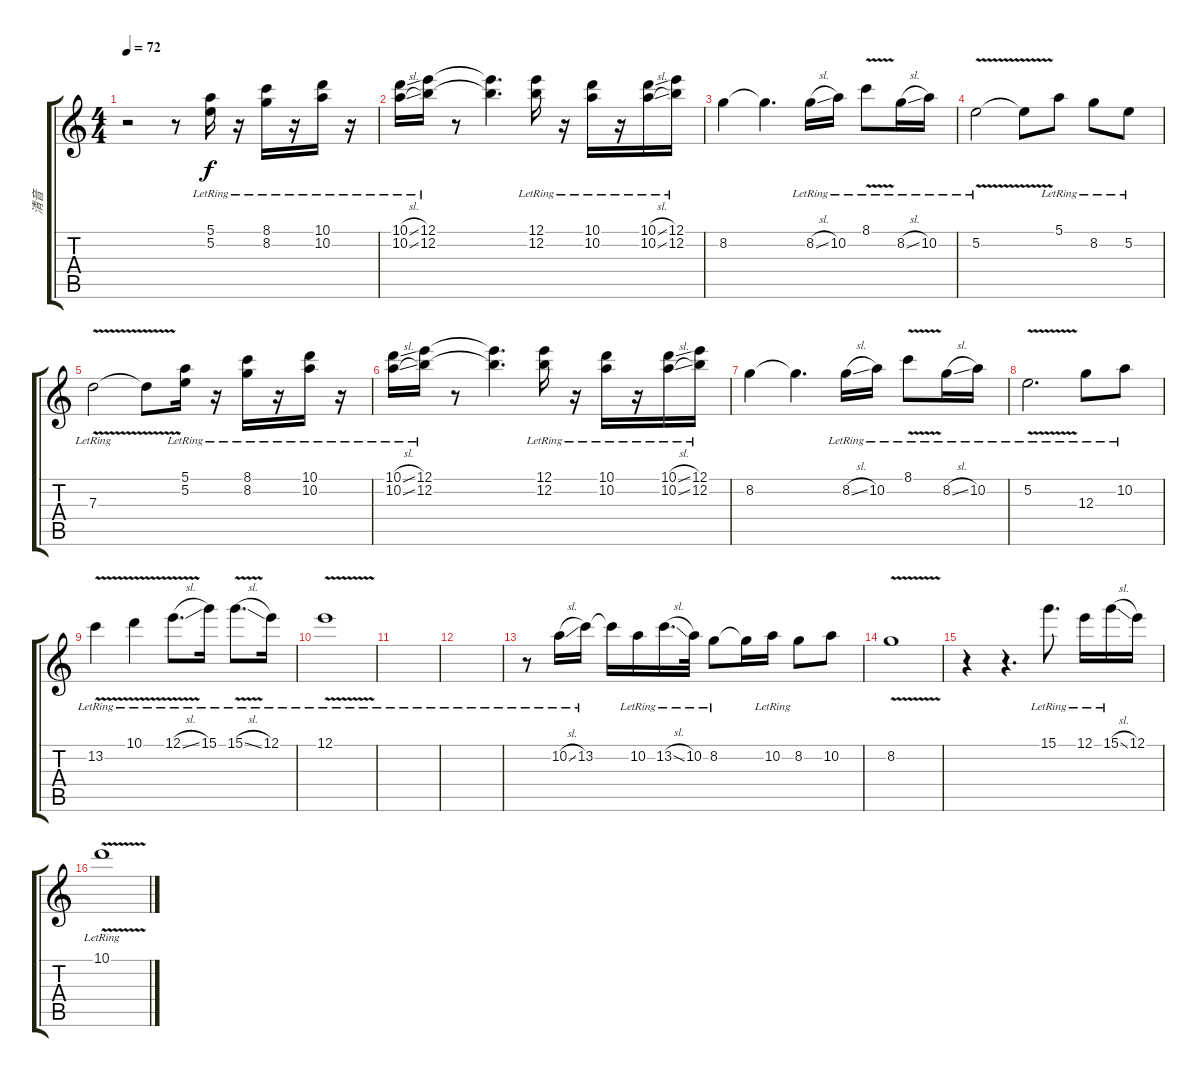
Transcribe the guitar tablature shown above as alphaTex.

\track ("清音" "清音") {instrument electricguitarclean}
\staff {score tabs}
\tuning (E4 B3 G3 D3 A2 E2) {hide}
\ts (4 4)
\tempo 72
\clef g2
\ks c
r.2{dy f} r.8 (5.1{lr} 5.2{lr}).16 r.16 (8.1{lr} 8.2{lr}).16 r.16 (10.1{lr} 10.2{lr}).16 r.16 |
(10.1{sl lr} 10.2{sl}).16 (12.1{lr} 12.2).16 r.8 (12.1{t} 12.2{t}).4{d} (12.1{lr} 12.2{lr}).16 r.16 (10.1{lr} 10.2{lr}).16 r.16 (10.1{sl lr} 10.2{sl}).16 (12.1{lr} 12.2).16 |
8.2.4 8.2{t}.4{d} 8.2{sl lr}.16 10.2{lr}.16 8.1{v lr}.8 8.2{sl lr}.16 10.2{lr}.16 |
5.2{v lr}.2 5.2{t}.8 5.1{lr}.8 8.2{lr}.8 5.2{lr}.8 |
7.3{v lr}.2 7.3{t}.8 (5.1{lr} 5.2{lr}).16 r.16 (8.1{lr} 8.2{lr}).16 r.16 (10.1{lr} 10.2{lr}).16 r.16 |
(10.1{sl lr} 10.2{sl}).16 (12.1{lr} 12.2).16 r.8 (12.1{t} 12.2{t}).4{d} (12.1{lr} 12.2{lr}).16 r.16 (10.1{lr} 10.2{lr}).16 r.16 (10.1{sl lr} 10.2{sl}).16 (12.1{lr} 12.2).16 |
8.2.4 8.2{t}.4{d} 8.2{sl lr}.16 10.2{lr}.16 8.1{v lr}.8 8.2{sl lr}.16 10.2{lr}.16 |
5.2{v lr}.2{d} 12.3{lr}.8 10.2{lr}.8 |
13.2{v lr}.4 10.1{v lr}.4 12.1{v sl lr}.8{d} 15.1{lr}.16 15.1{v sl lr}.8{d} 12.1{lr}.16 |
12.1{v lr}.1 |
|
|
r.8 10.2{sl lr}.16 13.2{lr}.16 13.2{t}.16 10.2{lr}.16 13.2{sl lr}.16{d} 10.2{lr}.32 8.2{lr}.8 8.2{t}.16 10.2{lr}.16 8.2.8 10.2.8 |
8.2{v}.1 |
r.4 r.4{d} 15.1{lr}.8{d} 12.1{lr}.16 15.1{sl lr}.16 12.1.16 |
10.1{v lr}.1
